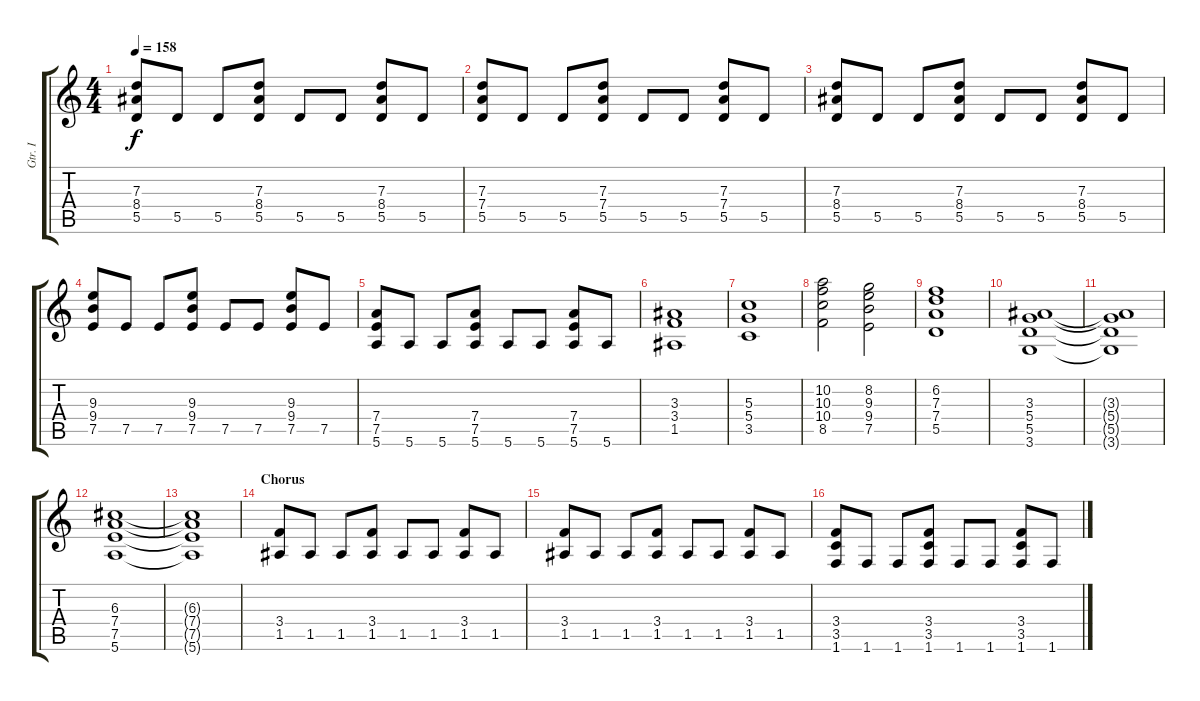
\track ("Gtr. I" "Gtr. I") {instrument distortionguitar}
\staff {score tabs}
\tuning (E4 B3 G3 D3 A2 E2) {hide}
\ts (4 4)
\tempo 158
\clef g2
\ks c
(7.3 8.4 5.5).8{dy f} 5.5.8 5.5.8 (7.3 8.4 5.5).8 5.5.8 5.5.8 (7.3 8.4 5.5).8 5.5.8 |
(7.3 7.4 5.5).8 5.5.8 5.5.8 (7.3 7.4 5.5).8 5.5.8 5.5.8 (7.3 7.4 5.5).8 5.5.8 |
(7.3 8.4 5.5).8 5.5.8 5.5.8 (7.3 8.4 5.5).8 5.5.8 5.5.8 (7.3 8.4 5.5).8 5.5.8 |
(9.3 9.4 7.5).8 7.5.8 7.5.8 (9.3 9.4 7.5).8 7.5.8 7.5.8 (9.3 9.4 7.5).8 7.5.8 |
(7.4 7.5 5.6).8 5.6.8 5.6.8 (7.4 7.5 5.6).8 5.6.8 5.6.8 (7.4 7.5 5.6).8 5.6.8 |
(3.3 3.4 1.5).1 |
(5.3 5.4 3.5).1 |
(10.2 10.3 10.4 8.5).2 (8.2 9.3 9.4 7.5).2 |
(6.2 7.3 7.4 5.5).1 |
(3.3 5.4 5.5 3.6).1 |
(3.3{t} 5.4{t} 5.5{t} 3.6{t}).1 |
(6.3 7.4 7.5 5.6).1 |
(6.3{t} 7.4{t} 7.5{t} 5.6{t}).1 |
\section ("" "Chorus")
(3.4 1.5).8 1.5.8 1.5.8 (3.4 1.5).8 1.5.8 1.5.8 (3.4 1.5).8 1.5.8 |
(3.4 1.5).8 1.5.8 1.5.8 (3.4 1.5).8 1.5.8 1.5.8 (3.4 1.5).8 1.5.8 |
(3.4 3.5 1.6).8 1.6.8 1.6.8 (3.4 3.5 1.6).8 1.6.8 1.6.8 (3.4 3.5 1.6).8 1.6.8
